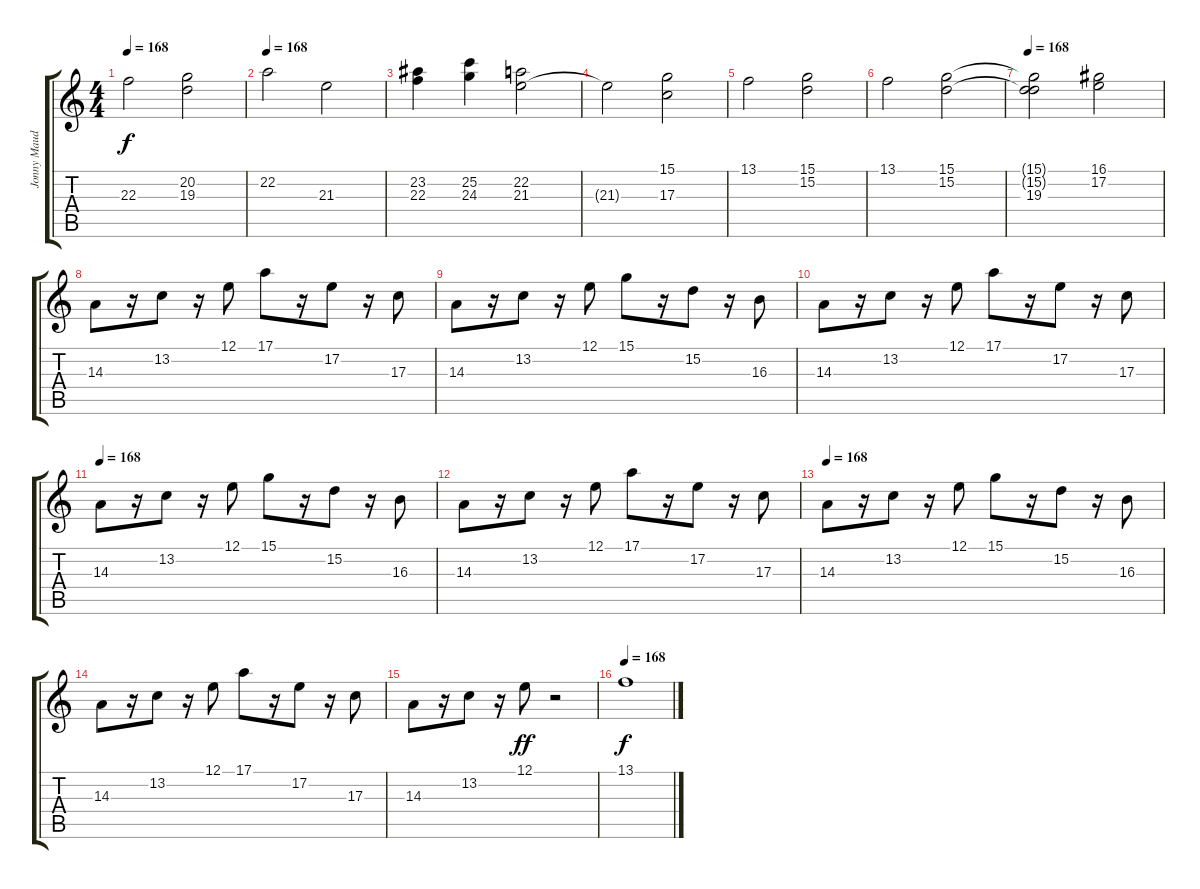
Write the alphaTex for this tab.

\track ("Jonny Maudling (Strings)" "Jonny Maud") {instrument stringensemble1}
\staff {score tabs}
\tuning (E4 B3 G3 D3 A2 E2) {hide}
\ts (4 4)
\tempo 168
\clef g2
\ks c
22.3.2{dy f} (20.2 19.3).2 |
\tempo 168
22.2.2 21.3.2 |
(23.2 22.3).4 (25.2 24.3).4 (22.2 21.3).2 |
21.3{t}.2 (15.1 17.3).2 |
13.1.2 (15.1 15.2).2 |
13.1.2 (15.1 15.2).2 |
\tempo 168
(15.1{t} 15.2{t} 19.3).2 (16.1 17.2).2 |
14.3.8 r.16 13.2.8 r.16 12.1.8 17.1.8 r.16 17.2.8 r.16 17.3.8 |
14.3.8 r.16 13.2.8 r.16 12.1.8 15.1.8 r.16 15.2.8 r.16 16.3.8 |
14.3.8 r.16 13.2.8 r.16 12.1.8 17.1.8 r.16 17.2.8 r.16 17.3.8 |
\tempo 168
14.3.8 r.16 13.2.8 r.16 12.1.8 15.1.8 r.16 15.2.8 r.16 16.3.8 |
14.3.8 r.16 13.2.8 r.16 12.1.8 17.1.8 r.16 17.2.8 r.16 17.3.8 |
\tempo 168
14.3.8 r.16 13.2.8 r.16 12.1.8 15.1.8 r.16 15.2.8 r.16 16.3.8 |
14.3.8 r.16 13.2.8 r.16 12.1.8 17.1.8 r.16 17.2.8 r.16 17.3.8 |
14.3.8 r.16 13.2.8 r.16 12.1.8{dy ff} r.2 |
\tempo 168
13.1.1{dy f}
